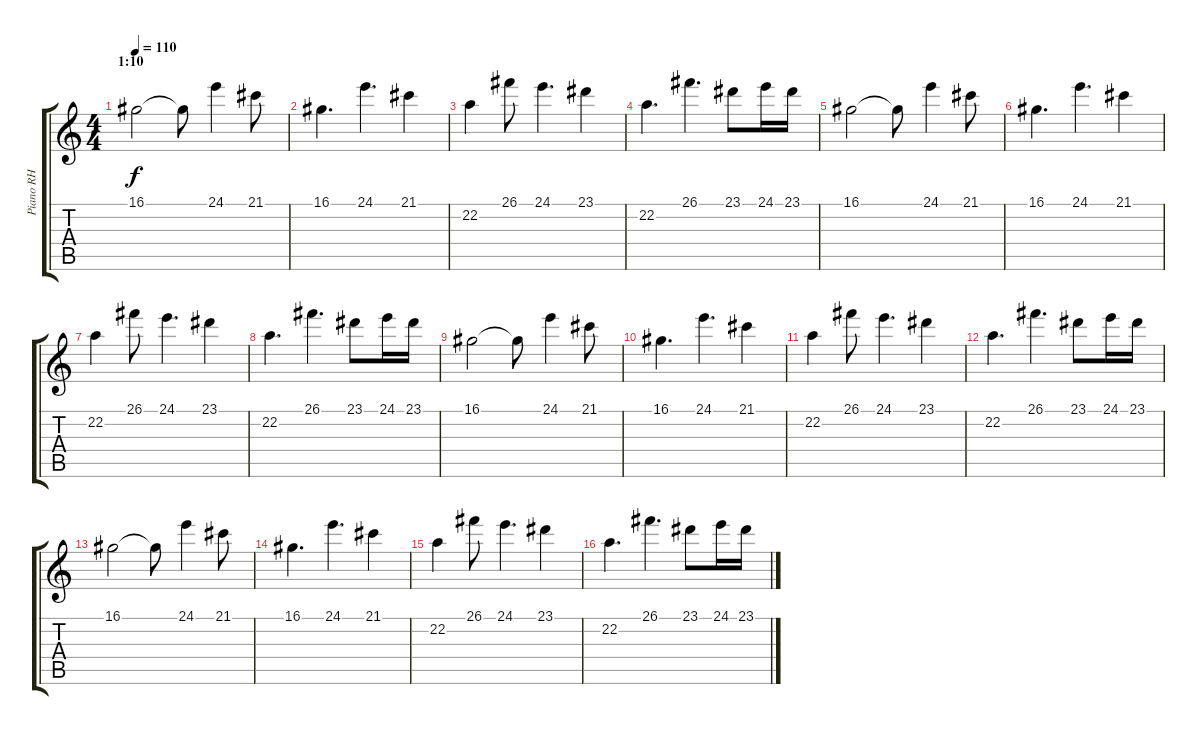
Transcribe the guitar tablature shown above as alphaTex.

\track ("Piano RH" "Piano RH") {instrument acousticgrandpiano}
\staff {score tabs}
\tuning (E4 B3 G3 D3 A2 E2) {hide}
\ts (4 4)
\section ("" "1:10")
\tempo 110
\clef g2
\ks c
16.1.2{dy f} 16.1{t}.8 24.1.4 21.1.8 |
16.1.4{d} 24.1.4{d} 21.1.4 |
22.2.4 26.1.8 24.1.4{d} 23.1.4 |
22.2.4{d} 26.1.4{d} 23.1.8 24.1.16 23.1.16 |
16.1.2 16.1{t}.8 24.1.4 21.1.8 |
16.1.4{d} 24.1.4{d} 21.1.4 |
22.2.4 26.1.8 24.1.4{d} 23.1.4 |
22.2.4{d} 26.1.4{d} 23.1.8 24.1.16 23.1.16 |
16.1.2 16.1{t}.8 24.1.4 21.1.8 |
16.1.4{d} 24.1.4{d} 21.1.4 |
22.2.4 26.1.8 24.1.4{d} 23.1.4 |
22.2.4{d} 26.1.4{d} 23.1.8 24.1.16 23.1.16 |
16.1.2 16.1{t}.8 24.1.4 21.1.8 |
16.1.4{d} 24.1.4{d} 21.1.4 |
22.2.4 26.1.8 24.1.4{d} 23.1.4 |
22.2.4{d} 26.1.4{d} 23.1.8 24.1.16 23.1.16
